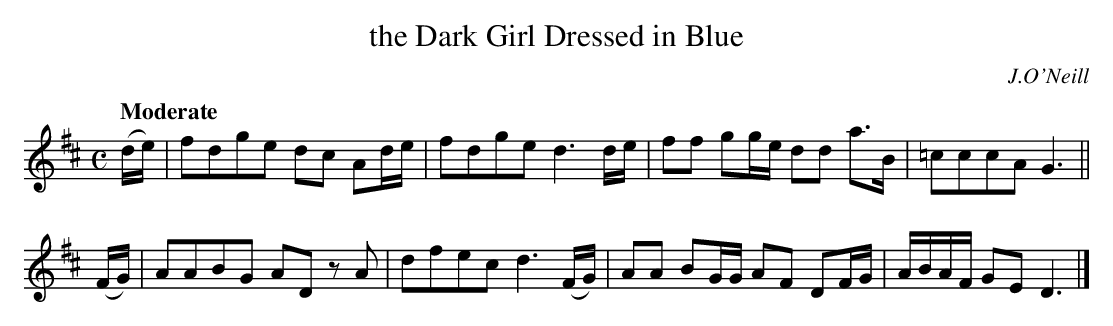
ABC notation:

X:1
T: the Dark Girl Dressed in Blue
O: J.O'Neill
Q: "Moderate"
M: C
L: 1/8
K: D
(d/e/) | fdge dc Ad/e/ | fdge d3 d/e/ | ff gg/e/ dd a>B | =cccA G3 ||
(F/G/) | AABG AD z A | dfec d3 (F/G/) | AA BG/G/ AF DF/G/ | A/B/A/F/ GE D3 |]
